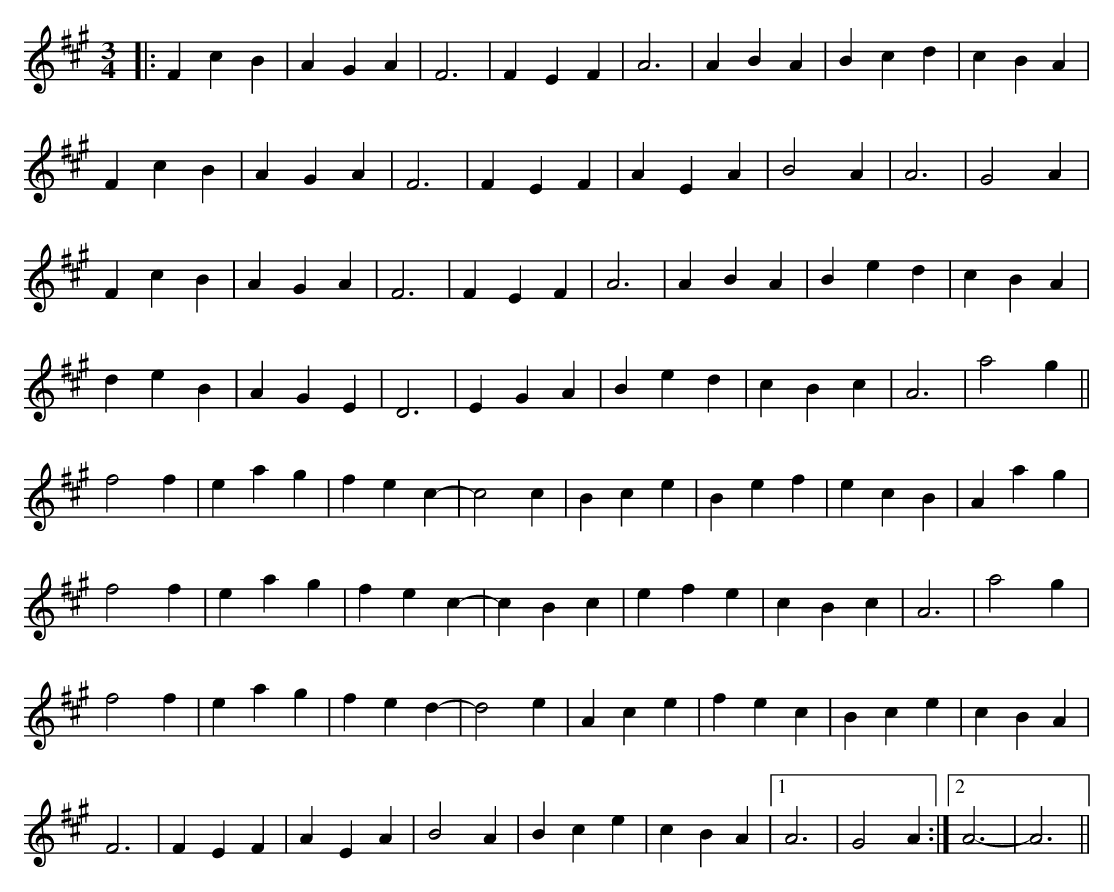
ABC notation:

X:1
M:3/4
K:A
|:F2c2B2|A2G2A2|F6|F2E2F2|A6|A2B2A2|B2c2d2|c2B2A2|
F2c2B2|A2G2A2|F6|F2E2F2|A2E2A2|B4A2|A6|G4A2|
F2c2B2|A2G2A2|F6|F2E2F2|A6|A2B2A2|B2e2d2|c2B2A2|
d2e2B2|A2G2E2|D6|E2G2A2|B2e2d2|c2B2c2|A6|a4g2||
f4f2|e2a2g2|f2e2c2-|c4c2|B2c2e2|B2e2f2|e2c2B2|A2a2g2|
f4f2|e2a2g2|f2e2c2-|c2B2c2|e2f2e2|c2B2c2|A6|a4g2|
f4f2|e2a2g2|f2e2d2-|d4e2|A2c2e2|f2e2c2|B2c2e2|c2B2A2|
F6|F2E2F2|A2E2A2|B4A2|B2c2e2|c2B2A2|1 A6|G4A2:|2 A6-|A6||
